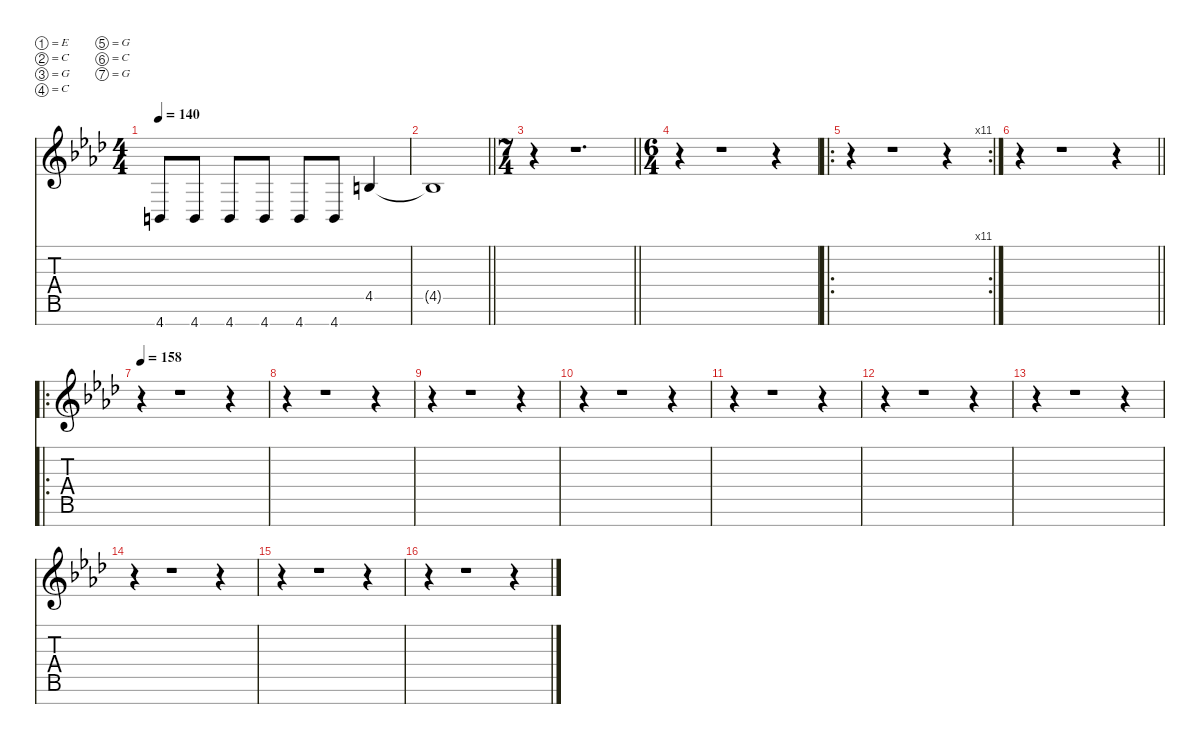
\defaultSystemsLayout 4
\hideDynamics
\bracketExtendMode nobrackets
\singleTrackTrackNamePolicy hidden
\multiTrackTrackNamePolicy hidden
\firstSystemTrackNameMode fullname
\firstSystemTrackNameOrientation horizontal
\otherSystemsTrackNameOrientation horizontal
\track ("Guitar 1 - 7 string" "dist.guit.") {instrument distortionguitar}
\staff {score tabs}
\tuning (E4 C4 G3 C3 G2 C2 G1)
\ts (4 4)
\tempo 140
\clef g2
\ks ab
4.7{acc forcenatural}.8{dy f beam Up} 4.7{acc forcenatural}.8{beam Up} 4.7{acc forcenatural}.8{beam Up} 4.7{acc forcenatural}.8{beam Up} 4.7{acc forcenatural}.8{beam Up} 4.7{acc forcenatural}.8{beam Up} 4.5{acc forcenatural}.4{beam Up} |
\barLineRight lightlight
4.5{t acc forcenatural}.1{beam Up} |
\ts (7 4)
\beaming (8 6 4 4)
\barLineRight lightlight
r.4{beam Down} r.1{d beam Down} |
\ts (6 4)
\beaming (8 6 6)
r.4{beam Down} r.1{beam Down} r.4{beam Down} |
\ro
\rc 11
r.4{beam Down} r.1{beam Down} r.4{beam Down} |
\barLineRight lightlight
r.4{beam Down} r.1{beam Down} r.4{beam Down} |
\ro
\tempo 158
r.4{beam Down} r.1{beam Down} r.4{beam Down} |
r.4{beam Down} r.1{beam Down} r.4{beam Down} |
r.4{beam Down} r.1{beam Down} r.4{beam Down} |
r.4{beam Down} r.1{beam Down} r.4{beam Down} |
r.4{beam Down} r.1{beam Down} r.4{beam Down} |
r.4{beam Down} r.1{beam Down} r.4{beam Down} |
r.4{beam Down} r.1{beam Down} r.4{beam Down} |
r.4{beam Down} r.1{beam Down} r.4{beam Down} |
r.4{beam Down} r.1{beam Down} r.4{beam Down} |
r.4{beam Down} r.1{beam Down} r.4{beam Down}
